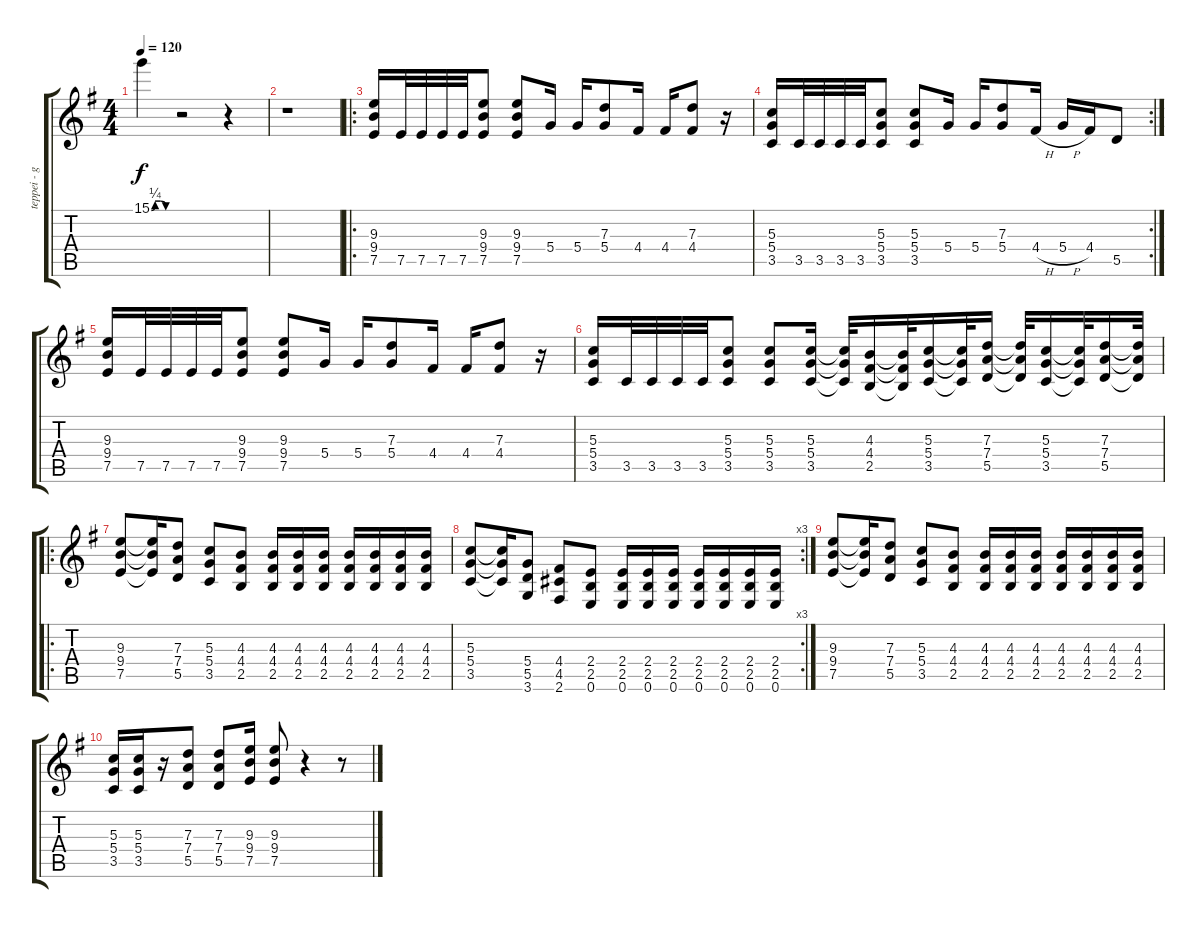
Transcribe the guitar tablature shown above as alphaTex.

\track ("teppei - guitar" "teppei - g") {instrument overdrivenguitar}
\staff {score tabs}
\tuning (E4 B3 G3 D3 A2 E2) {hide}
\ts (4 4)
\tempo 120
\clef g2
\ks g
15.1{be (custom 0 0 10 1 25 1 40 0 60 0)}.4{dy f} r.2 r.4 |
r.1 |
\ro
(9.3 9.4 7.5).16 7.5.32 7.5.32 7.5.32 7.5.32 (9.3 9.4 7.5).8 (9.3 9.4 7.5).8 5.4.16 5.4.16 (7.3 5.4).8 4.4.16 4.4.16 (7.3 4.4).8 r.16 |
\rc 2
(5.3 5.4 3.5).16 3.5.32 3.5.32 3.5.32 3.5.32 (5.3 5.4 3.5).8 (5.3 5.4 3.5).8 5.4.16 5.4.16 (7.3 5.4).8 4.4{h}.16 5.4{h}.16 4.4.16 5.5.8 |
(9.3 9.4 7.5).16 7.5.32 7.5.32 7.5.32 7.5.32 (9.3 9.4 7.5).8 (9.3 9.4 7.5).8 5.4.16 5.4.16 (7.3 5.4).8 4.4.16 4.4.16 (7.3 4.4).8 r.16 |
(5.3 5.4 3.5).16 3.5.32 3.5.32 3.5.32 3.5.32 (5.3 5.4 3.5).8 (5.3 5.4 3.5).8 (5.3 5.4 3.5).16 (5.3{t} 5.4{t} 3.5{t}).32 (4.3 4.4 2.5).16 (4.3{t} 4.4{t} 2.5{t}).32 (5.3 5.4 3.5).16 (5.3{t} 5.4{t} 3.5{t}).32 (7.3 7.4 5.5).16 (7.3{t} 7.4{t} 5.5{t}).32 (5.3 5.4 3.5).16 (5.3{t} 5.4{t} 3.5{t}).32 (7.3 7.4 5.5).16 (7.3{t} 7.4{t} 5.5{t}).32 |
\ro
(9.3 9.4 7.5).8 (9.3{t} 9.4{t} 7.5{t}).16 (7.3 7.4 5.5).8 (5.3 5.4 3.5).8 (4.3 4.4 2.5).8 (4.3 4.4 2.5).16 (4.3 4.4 2.5).16 (4.3 4.4 2.5).16 (4.3 4.4 2.5).16 (4.3 4.4 2.5).16 (4.3 4.4 2.5).16 (4.3 4.4 2.5).16 |
\rc 3
(5.3 5.4 3.5).8 (5.3{t} 5.4{t} 3.5{t}).16 (5.4 5.5 3.6).8 (4.4 4.5 2.6).8 (2.4 2.5 0.6).8 (2.4 2.5 0.6).16 (2.4 2.5 0.6).16 (2.4 2.5 0.6).16 (2.4 2.5 0.6).16 (2.4 2.5 0.6).16 (2.4 2.5 0.6).16 (2.4 2.5 0.6).16 |
(9.3 9.4 7.5).8 (9.3{t} 9.4{t} 7.5{t}).16 (7.3 7.4 5.5).8 (5.3 5.4 3.5).8 (4.3 4.4 2.5).8 (4.3 4.4 2.5).16 (4.3 4.4 2.5).16 (4.3 4.4 2.5).16 (4.3 4.4 2.5).16 (4.3 4.4 2.5).16 (4.3 4.4 2.5).16 (4.3 4.4 2.5).16 |
(5.3 5.4 3.5).16 (5.3 5.4 3.5).16 r.16 (7.3 7.4 5.5).8 (7.3 7.4 5.5).8 (9.3 9.4 7.5).16 (9.3 9.4 7.5).8 r.4 r.8
